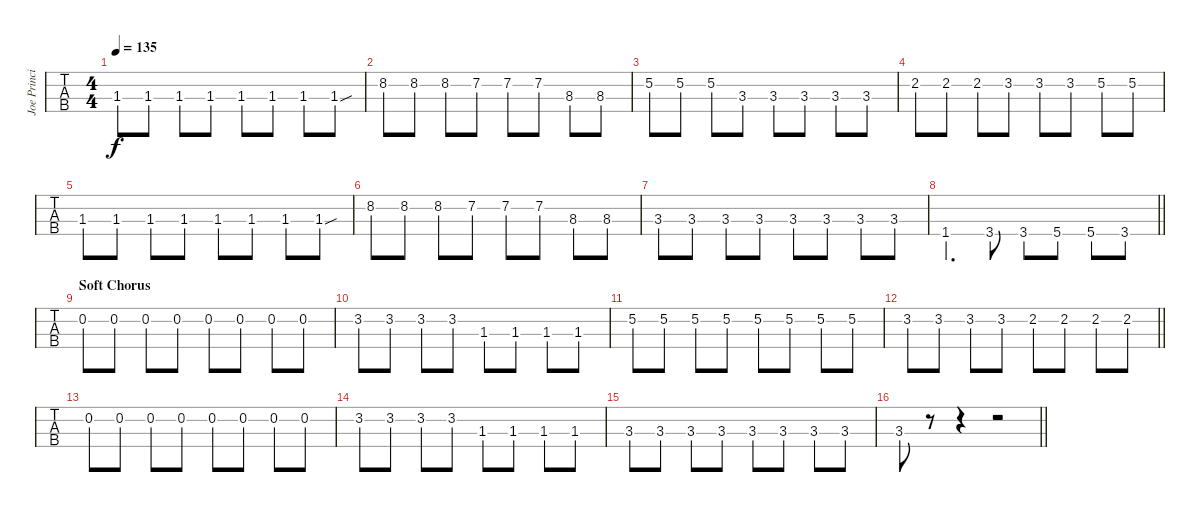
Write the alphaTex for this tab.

\track ("Joe Principe - Bass" "Joe Princi") {instrument electricbassfinger}
\staff {tabs}
\tuning (Gb2 Db2 Ab1 Eb1) {hide}
\ts (4 4)
\tempo 135
\clef f4
\ks c
1.3.8{dy f} 1.3.8 1.3.8 1.3.8 1.3.8 1.3.8 1.3.8 1.3{sou}.8 |
8.2.8 8.2.8 8.2.8 7.2.8 7.2.8 7.2.8 8.3.8 8.3.8 |
5.2.8 5.2.8 5.2.8 3.3.8 3.3.8 3.3.8 3.3.8 3.3.8 |
2.2.8 2.2.8 2.2.8 3.2.8 3.2.8 3.2.8 5.2.8 5.2.8 |
1.3.8 1.3.8 1.3.8 1.3.8 1.3.8 1.3.8 1.3.8 1.3{sou}.8 |
8.2.8 8.2.8 8.2.8 7.2.8 7.2.8 7.2.8 8.3.8 8.3.8 |
3.3.8 3.3.8 3.3.8 3.3.8 3.3.8 3.3.8 3.3.8 3.3.8 |
\barLineRight lightlight
1.4.4{d} 3.4.8 3.4.8 5.4.8 5.4.8 3.4.8 |
\section ("" "Soft Chorus")
0.2.8 0.2.8 0.2.8 0.2.8 0.2.8 0.2.8 0.2.8 0.2.8 |
3.2.8 3.2.8 3.2.8 3.2.8 1.3.8 1.3.8 1.3.8 1.3.8 |
5.2.8 5.2.8 5.2.8 5.2.8 5.2.8 5.2.8 5.2.8 5.2.8 |
\barLineRight lightlight
3.2.8 3.2.8 3.2.8 3.2.8 2.2.8 2.2.8 2.2.8 2.2.8 |
0.2.8 0.2.8 0.2.8 0.2.8 0.2.8 0.2.8 0.2.8 0.2.8 |
3.2.8 3.2.8 3.2.8 3.2.8 1.3.8 1.3.8 1.3.8 1.3.8 |
3.3.8 3.3.8 3.3.8 3.3.8 3.3.8 3.3.8 3.3.8 3.3.8 |
\barLineRight lightlight
3.3.8 r.8 r.4 r.2
